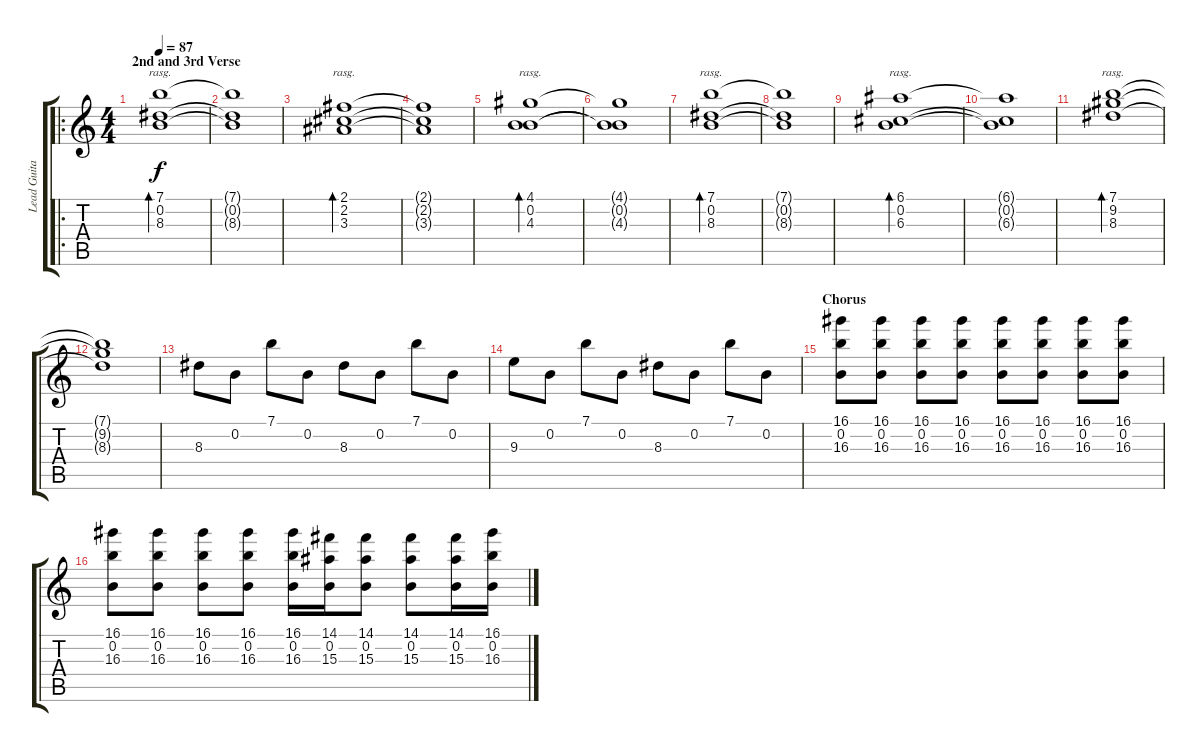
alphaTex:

\track ("Lead Guitar" "Lead Guita") {instrument distortionguitar}
\staff {score tabs}
\tuning (E4 B3 G3 D3 A2 E2) {hide}
\ro
\ts (4 4)
\section ("" "2nd and 3rd Verse")
\tempo 87
\clef g2
\ks c
(7.1 0.2 8.3).1{bd 120 rasg ii dy f instrument electricguitarjazz} |
(7.1{t} 0.2{t} 8.3{t}).1 |
(2.1 2.2 3.3).1{bd 120 rasg ii} |
(2.1{t} 2.2{t} 3.3{t}).1 |
(4.1 0.2 4.3).1{bd 120 rasg ii} |
(4.1{t} 0.2{t} 4.3{t}).1 |
(7.1 0.2 8.3).1{bd 120 rasg ii} |
(7.1{t} 0.2{t} 8.3{t}).1 |
(6.1 0.2 6.3).1{bd 60 rasg ii} |
(6.1{t} 0.2{t} 6.3{t}).1 |
(7.1 9.2 8.3).1{bd 120 rasg ii} |
(7.1{t} 9.2{t} 8.3{t}).1 |
8.3.8{instrument electricguitarclean} 0.2.8 7.1.8 0.2.8 8.3.8 0.2.8 7.1.8 0.2.8 |
9.3.8 0.2.8 7.1.8 0.2.8 8.3.8 0.2.8 7.1.8 0.2.8 |
\section ("" "Chorus")
(16.1 0.2 16.3).8{instrument electricguitarclean} (16.1 0.2 16.3).8 (16.1 0.2 16.3).8 (16.1 0.2 16.3).8 (16.1 0.2 16.3).8 (16.1 0.2 16.3).8 (16.1 0.2 16.3).8 (16.1 0.2 16.3).8 |
(16.1 0.2 16.3).8 (16.1 0.2 16.3).8 (16.1 0.2 16.3).8 (16.1 0.2 16.3).8 (16.1 0.2 16.3).16 (14.1 0.2 15.3).16 (14.1 0.2 15.3).8 (14.1 0.2 15.3).8 (14.1 0.2 15.3).16 (16.1 0.2 16.3).16
